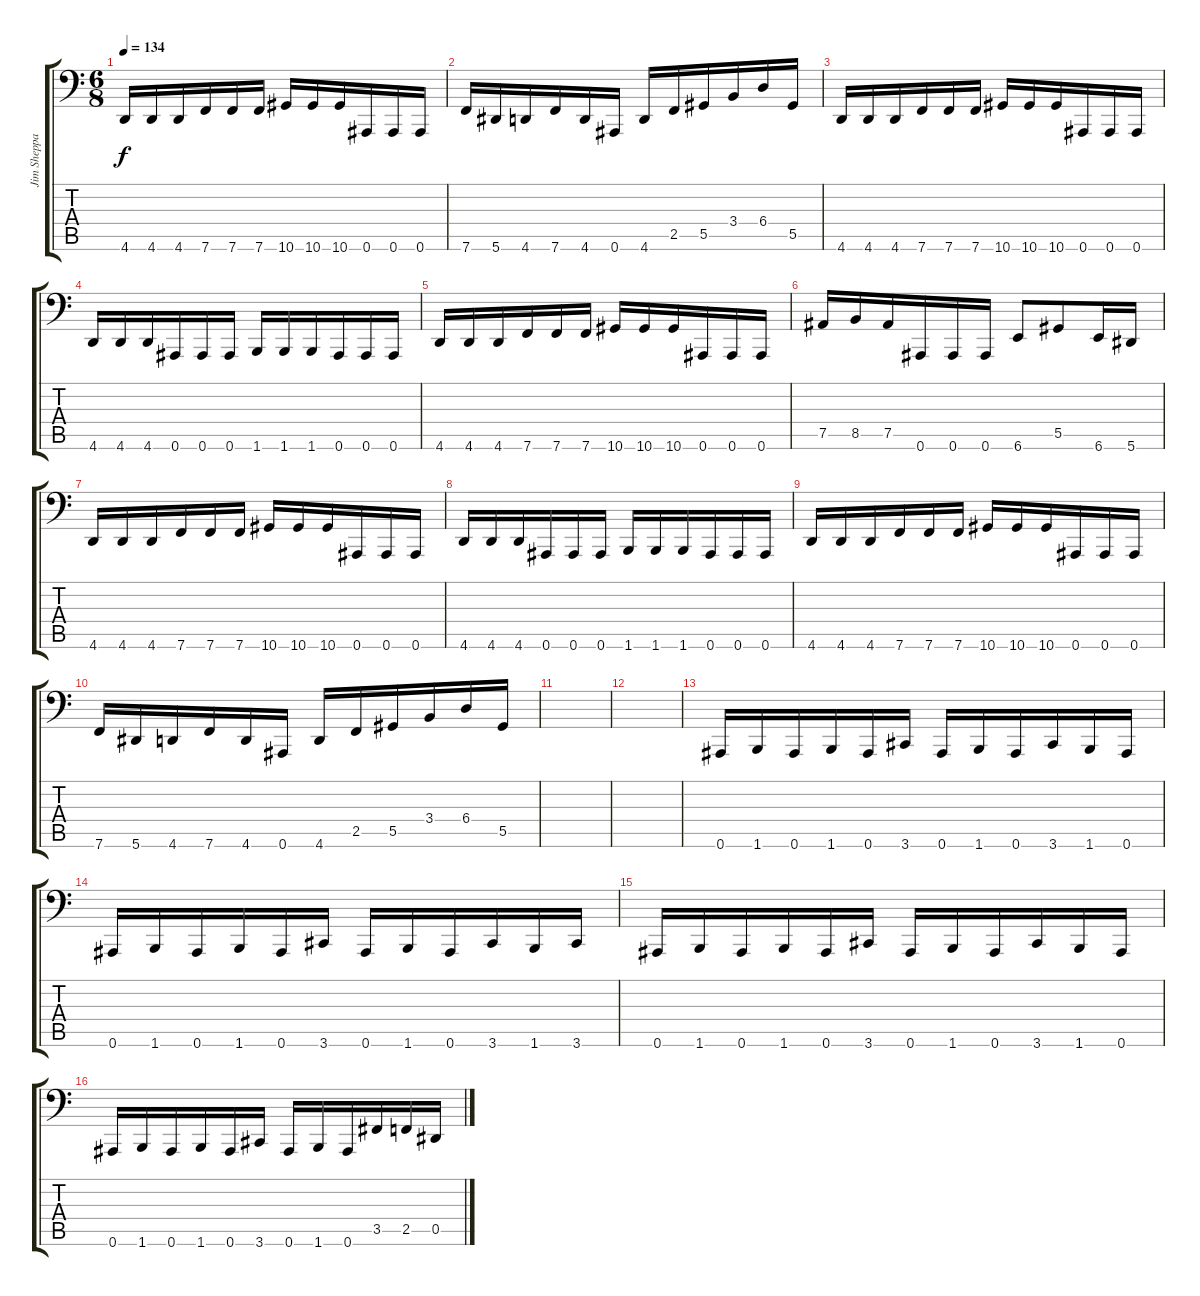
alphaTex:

\track ("Jim Sheppard" "Jim Sheppa") {instrument electricbassfinger}
\staff {score tabs}
\tuning (B2 Gb2 Db2 Ab1 Eb1 Bb0) {hide}
\ts (6 8)
\tempo 134
\clef f4
\ks c
4.6.16{dy f} 4.6.16 4.6.16 7.6.16 7.6.16 7.6.16 10.6.16 10.6.16 10.6.16 0.6.16 0.6.16 0.6.16 |
7.6.16 5.6.16 4.6.16 7.6.16 4.6.16 0.6.16 4.6.16 2.5.16 5.5.16 3.4.16 6.4.16 5.5.16 |
4.6.16 4.6.16 4.6.16 7.6.16 7.6.16 7.6.16 10.6.16 10.6.16 10.6.16 0.6.16 0.6.16 0.6.16 |
4.6.16 4.6.16 4.6.16 0.6.16 0.6.16 0.6.16 1.6.16 1.6.16 1.6.16 0.6.16 0.6.16 0.6.16 |
4.6.16 4.6.16 4.6.16 7.6.16 7.6.16 7.6.16 10.6.16 10.6.16 10.6.16 0.6.16 0.6.16 0.6.16 |
7.5.16 8.5.16 7.5.16 0.6.16 0.6.16 0.6.16 6.6.8 5.5.8 6.6.16 5.6.16 |
4.6.16 4.6.16 4.6.16 7.6.16 7.6.16 7.6.16 10.6.16 10.6.16 10.6.16 0.6.16 0.6.16 0.6.16 |
4.6.16 4.6.16 4.6.16 0.6.16 0.6.16 0.6.16 1.6.16 1.6.16 1.6.16 0.6.16 0.6.16 0.6.16 |
4.6.16 4.6.16 4.6.16 7.6.16 7.6.16 7.6.16 10.6.16 10.6.16 10.6.16 0.6.16 0.6.16 0.6.16 |
7.6.16 5.6.16 4.6.16 7.6.16 4.6.16 0.6.16 4.6.16 2.5.16 5.5.16 3.4.16 6.4.16 5.5.16 |
|
|
0.6.16 1.6.16 0.6.16 1.6.16 0.6.16 3.6.16 0.6.16 1.6.16 0.6.16 3.6.16 1.6.16 0.6.16 |
0.6.16 1.6.16 0.6.16 1.6.16 0.6.16 3.6.16 0.6.16 1.6.16 0.6.16 3.6.16 1.6.16 3.6.16 |
0.6.16 1.6.16 0.6.16 1.6.16 0.6.16 3.6.16 0.6.16 1.6.16 0.6.16 3.6.16 1.6.16 0.6.16 |
0.6.16 1.6.16 0.6.16 1.6.16 0.6.16 3.6.16 0.6.16 1.6.16 0.6.16 3.5.16 2.5.16 0.5.16
